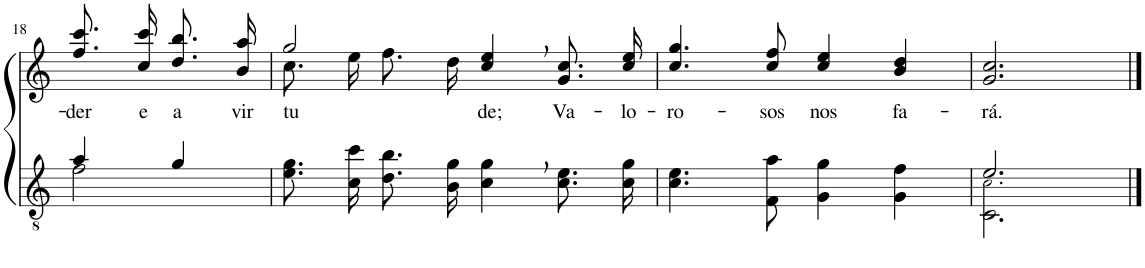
**kern	**kern	**text
*part2	*part1	*part1
*staff2	*staff1	*staff1
*I"Parte III e IV	*I"Parte I e II	*
!!LO:PB:g=z
*clefGv2	*clefG2	*
*Trd5c9	*Trd5c9	*
*k[]	*k[]	*
*M4/4	*M4/4	*
=18	=18	=18
*^	*	*
!	!	!	!LO:LY:b
4a/	2f\	8.ff\ 8.ccc\L	der
!	!	!	!LO:LY:b
.	.	16cc\ 16ccc\Jk	e
!	!	!	!LO:LY:b
4g/	.	8.dd\ 8.bb\L	a
!	!	!	!LO:LY:b
.	.	16b\ 16aa\Jk	vir-
*v	*v	*	*
=19	=19	=19
*	*^	*
!	!	!	!LO:LY:b
8.e\ 8.g\L	2gg/	8.cc\L	-tu-
16c\ 16cc\Jk	.	16ee\Jk	.
8.d\ 8.b\L	.	8.ff\L	.
16B\ 16g\Jk	.	16dd\Jk	.
!	!	!	!LO:LY:b
4c\, 4g\,	4cc/, 4ee/,	2ryy	-de;
!	!	!	!LO:LY:b
8.c\ 8.e\L	8.g\ 8.cc\L	.	Va-
!	!	!	!LO:LY:b
16c\ 16g\Jk	16cc\ 16ee\Jk	.	-lo-
*	*v	*v	*
=20	=20	=20
!	!	!LO:LY:b
4.c\ 4.e\	4.cc/ 4.gg/	-ro-
!	!	!LO:LY:b
8F\ 8a\	8cc/ 8ff/	-sos
!	!	!LO:LY:b
4G\ 4g\	4cc/ 4ee/	nos
!	!	!LO:LY:b
4G\ 4f\	4b/ 4dd/	fa-
=21	=21	=21
*^	*	*
!	!	!	!LO:LY:b
2.e/	2.C\ 2.c!\	2.g/ 2.cc/	-rá.
*v	*v	*	*
==	==	==
*-	*-	*-
